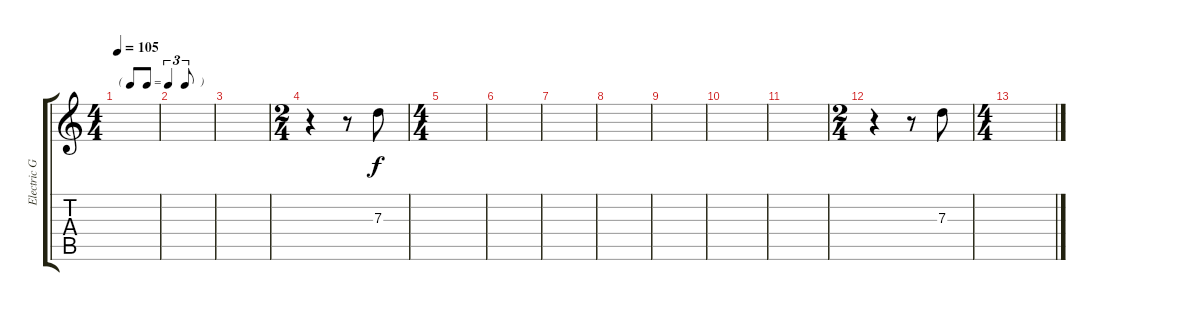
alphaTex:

\track ("Electric Guitar" "Electric G") {instrument electricguitarjazz}
\staff {score tabs}
\tuning (E4 B3 G3 D3 A2 E2) {hide}
\ts (4 4)
\tf triplet8th
\tempo 105
\clef g2
\ks c
|
|
|
\ts (2 4)
r.4 r.8 7.3.8 |
\ts (4 4)
|
|
|
|
|
|
|
\ts (2 4)
r.4 r.8 7.3.8 |
\ts (4 4)
